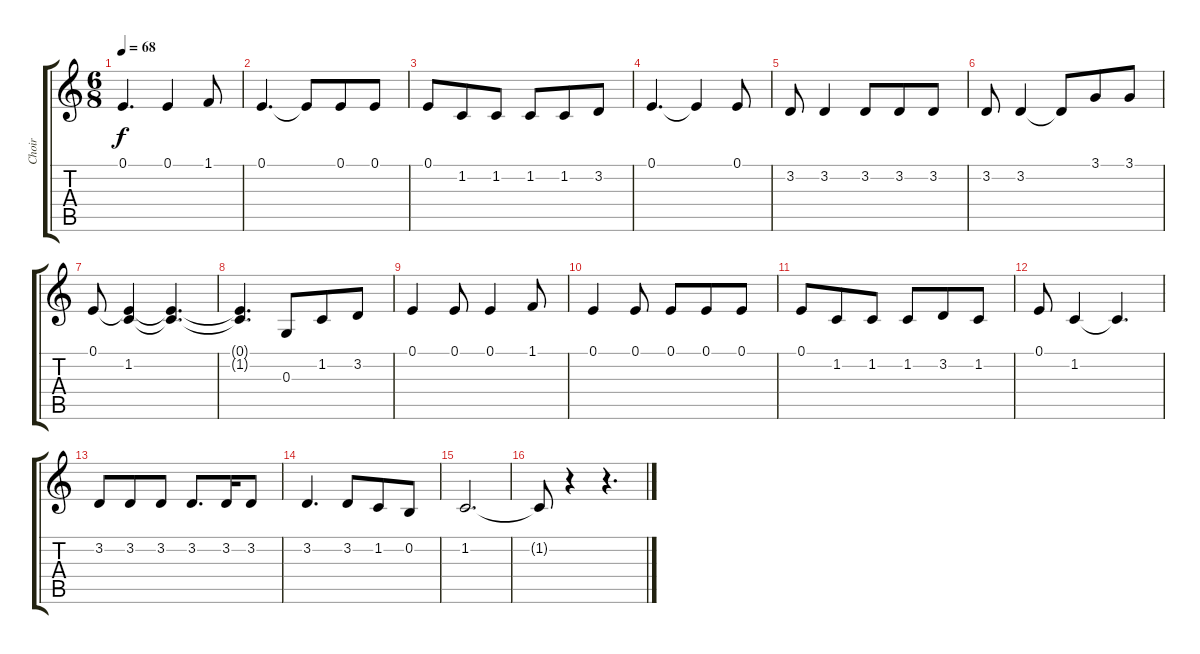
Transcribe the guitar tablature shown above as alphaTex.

\track ("Choir" "Choir") {instrument panflute}
\staff {score tabs}
\tuning (E4 B3 G3 D3 A2 E2) {hide}
\ts (6 8)
\tempo 68
\clef g2
\ks c
0.1.4{d dy f} 0.1.4 1.1.8 |
0.1.4{d} 0.1{t}.8 0.1.8 0.1.8 |
0.1.8 1.2.8 1.2.8 1.2.8 1.2.8 3.2.8 |
0.1.4{d} 0.1{t}.4 0.1.8 |
3.2.8 3.2.4 3.2.8 3.2.8 3.2.8 |
3.2.8 3.2.4 3.2{t}.8 3.1.8 3.1.8 |
0.1.8 (0.1{t} 1.2).4 (0.1{t} 1.2{t}).4{d} |
(0.1{t} 1.2{t}).4{d} 0.3.8 1.2.8 3.2.8 |
0.1.4 0.1.8 0.1.4 1.1.8 |
0.1.4 0.1.8 0.1.8 0.1.8 0.1.8 |
0.1.8 1.2.8 1.2.8 1.2.8 3.2.8 1.2.8 |
0.1.8 1.2.4 1.2{t}.4{d} |
3.2.8 3.2.8 3.2.8 3.2.8{d} 3.2.16 3.2.8 |
3.2.4{d} 3.2.8 1.2.8 0.2.8 |
1.2.2{d} |
1.2{t}.8 r.4 r.4{d}
